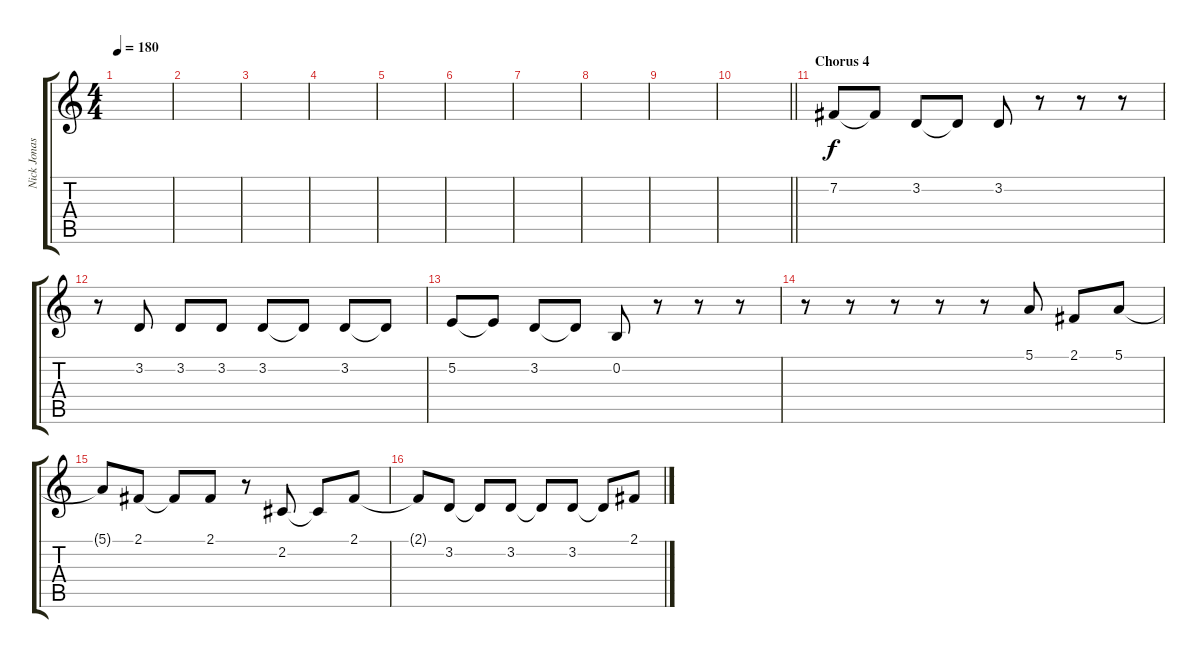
\track ("Nick Jonas Vocals" "Nick Jonas") {instrument oboe}
\staff {score tabs}
\tuning (E4 B3 G3 D3 A2 E2) {hide}
\ts (4 4)
\tempo 180
\clef g2
\ks c
|
|
|
|
|
|
|
|
|
\barLineRight lightlight
|
\section ("" "Chorus 4")
7.2.8 7.2{t}.8 3.2.8 3.2{t}.8 3.2.8 r.8 r.8 r.8 |
r.8 3.2.8 3.2.8 3.2.8 3.2.8 3.2{t}.8 3.2.8 3.2{t}.8 |
5.2.8 5.2{t}.8 3.2.8 3.2{t}.8 0.2.8 r.8 r.8 r.8 |
r.8 r.8 r.8 r.8 r.8 5.1.8 2.1.8 5.1.8 |
5.1{t}.8 2.1.8 2.1{t}.8 2.1.8 r.8 2.2.8 2.2{t}.8 2.1.8 |
2.1{t}.8 3.2.8 3.2{t}.8 3.2.8 3.2{t}.8 3.2.8 3.2{t}.8 2.1.8
